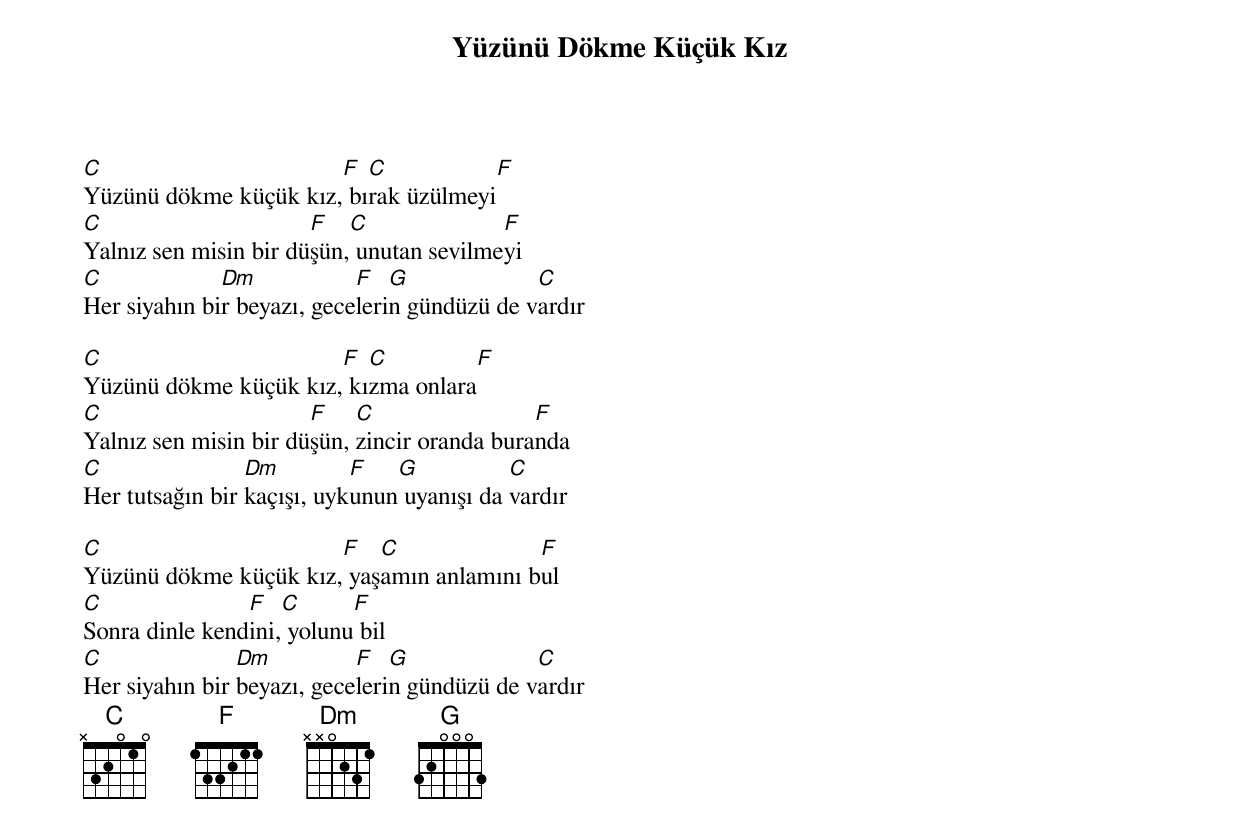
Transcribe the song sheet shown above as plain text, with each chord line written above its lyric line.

{title: Yüzünü Dökme Küçük Kız}
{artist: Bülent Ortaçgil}

C                      F  C             F
Yüzünü dökme küçük kız, bırak üzülmeyi
C                      F   C              F
Yalnız sen misin bir düşün, unutan sevilmeyi
C             Dm            F   G             C
Her siyahın bir beyazı, gecelerin gündüzü de vardır

C                      F  C         F
Yüzünü dökme küçük kız, kızma onlara
C                      F    C                 F
Yalnız sen misin bir düşün, zincir oranda buranda
C                Dm         F   G           C
Her tutsağın bir kaçışı, uykunun uyanışı da vardır

C                      F   C              F
Yüzünü dökme küçük kız, yaşamın anlamını bul
C               F   C      F
Sonra dinle kendini, yolunu bil
C               Dm          F   G             C
Her siyahın bir beyazı, gecelerin gündüzü de vardır
